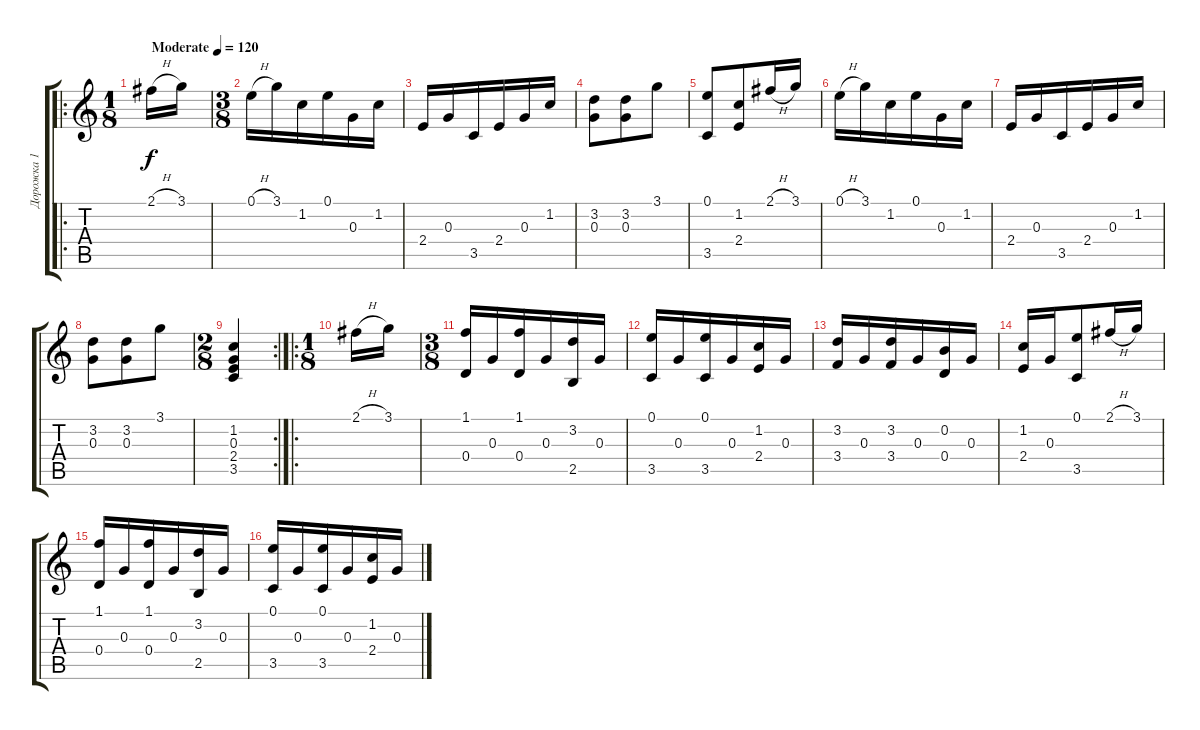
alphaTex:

\track ("Дорожка 1" "Дорожка 1") {instrument acousticguitarnylon}
\staff {score tabs}
\tuning (E4 B3 G3 D3 A2 E2) {hide}
\ro
\ts (1 8)
\tempo (120 "Moderate")
\clef g2
\ks c
2.1{h}.16{dy f instrument acousticguitarnylon} 3.1.16 |
\ts (3 8)
0.1{h}.16 3.1.16 1.2.16 0.1.16 0.3.16 1.2.16 |
2.4.16 0.3.16 3.5.16 2.4.16 0.3.16 1.2.16 |
(3.2 0.3).8 (3.2 0.3).8 3.1.8 |
(0.1 3.5).8 (1.2 2.4).8 2.1{h}.16 3.1.16 |
0.1{h}.16 3.1.16 1.2.16 0.1.16 0.3.16 1.2.16 |
2.4.16 0.3.16 3.5.16 2.4.16 0.3.16 1.2.16 |
(3.2 0.3).8 (3.2 0.3).8 3.1.8 |
\rc 2
\ts (2 8)
(1.2 0.3 2.4 3.5).4 |
\ro
\ts (1 8)
2.1{h}.16 3.1.16 |
\ts (3 8)
(1.1 0.4).16 0.3.16 (1.1 0.4).16 0.3.16 (3.2 2.5).16 0.3.16 |
(0.1 3.5).16 0.3.16 (0.1 3.5).16 0.3.16 (1.2 2.4).16 0.3.16 |
(3.2 3.4).16 0.3.16 (3.2 3.4).16 0.3.16 (0.2 0.4).16 0.3.16 |
(1.2 2.4).16 0.3.16 (0.1 3.5).8 2.1{h}.16 3.1.16 |
(1.1 0.4).16 0.3.16 (1.1 0.4).16 0.3.16 (3.2 2.5).16 0.3.16 |
(0.1 3.5).16 0.3.16 (0.1 3.5).16 0.3.16 (1.2 2.4).16 0.3.16
